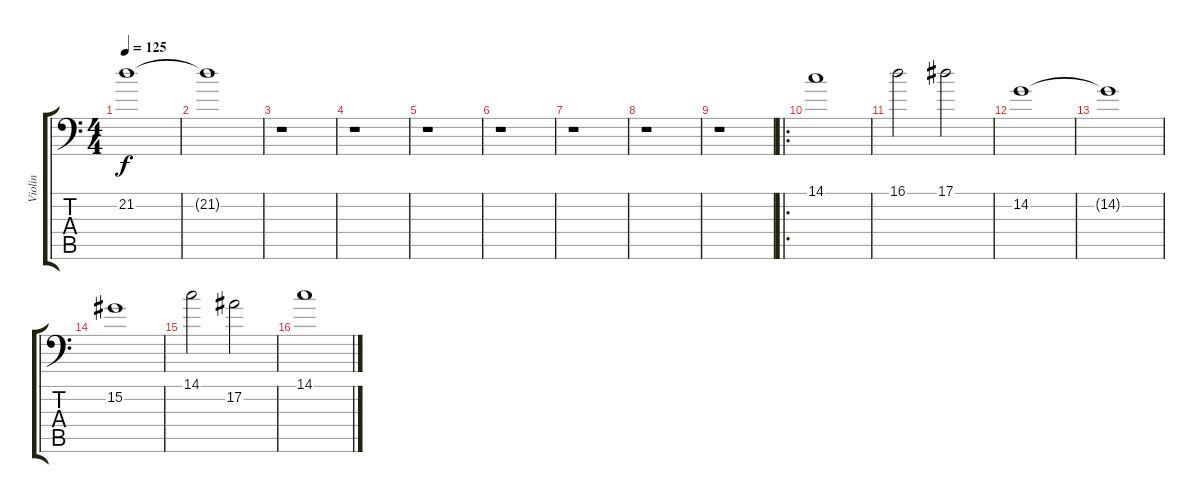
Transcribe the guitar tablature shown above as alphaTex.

\track ("Violin" "Violin") {instrument violin}
\staff {score tabs}
\tuning (Bb3 F3 Db3 Ab2 Eb2 Bb1) {hide}
\ts (4 4)
\tempo 125
\clef f4
\ks c
21.2.1{dy f} |
21.2{t}.1{volume 0} |
r.1 |
r.1{volume 8} |
r.1 |
r.1 |
r.1 |
r.1 |
r.1 |
\ro
14.1.1 |
16.1.2 17.1.2 |
14.2.1 |
14.2{t}.1 |
15.2.1 |
14.1.2 17.2.2 |
14.1.1
